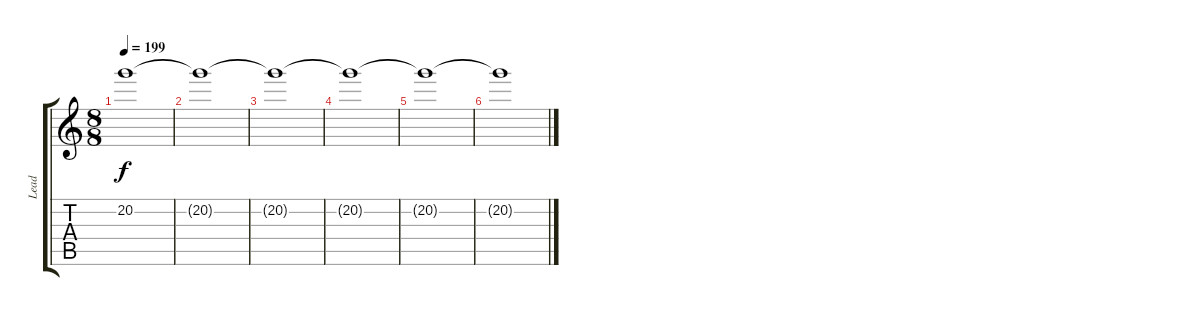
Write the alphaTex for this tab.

\track ("Lead" "Lead") {instrument distortionguitar}
\staff {score tabs}
\tuning (E4 B3 G3 D3 A2 E2) {hide}
\ts (8 8)
\tempo 199
\clef g2
\ks c
20.2{t}.1{dy f} |
20.2{t}.1 |
20.2{t}.1 |
20.2{t}.1 |
20.2{t}.1{volume 5} |
20.2{t}.1
